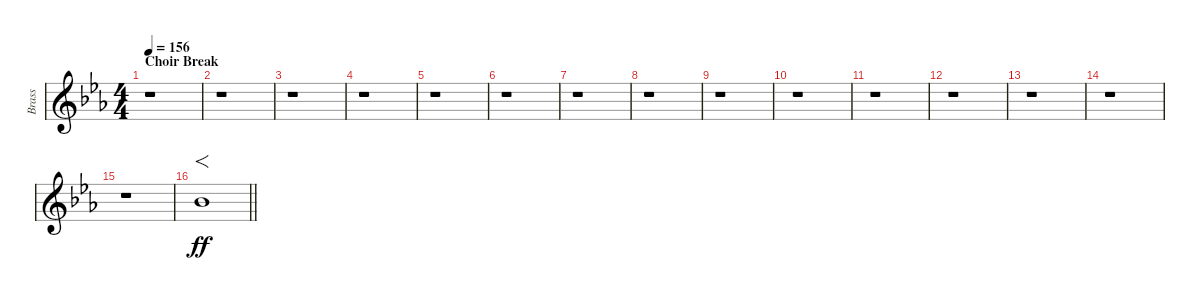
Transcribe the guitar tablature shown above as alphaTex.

\track ("Brass" "Brass") {instrument tuba}
\staff {score}
\tuning (D4 A3 F3 C3 G2 D2) {hide}
\ts (4 4)
\section ("" "Choir Break")
\tempo 156
\clef g2
\ks cminor
r.1{dy f} |
r.1 |
r.1 |
r.1 |
r.1 |
r.1 |
r.1 |
r.1 |
r.1 |
r.1 |
r.1 |
r.1 |
r.1 |
r.1 |
r.1 |
\barLineRight lightlight
8.1.1{f dy ff}
